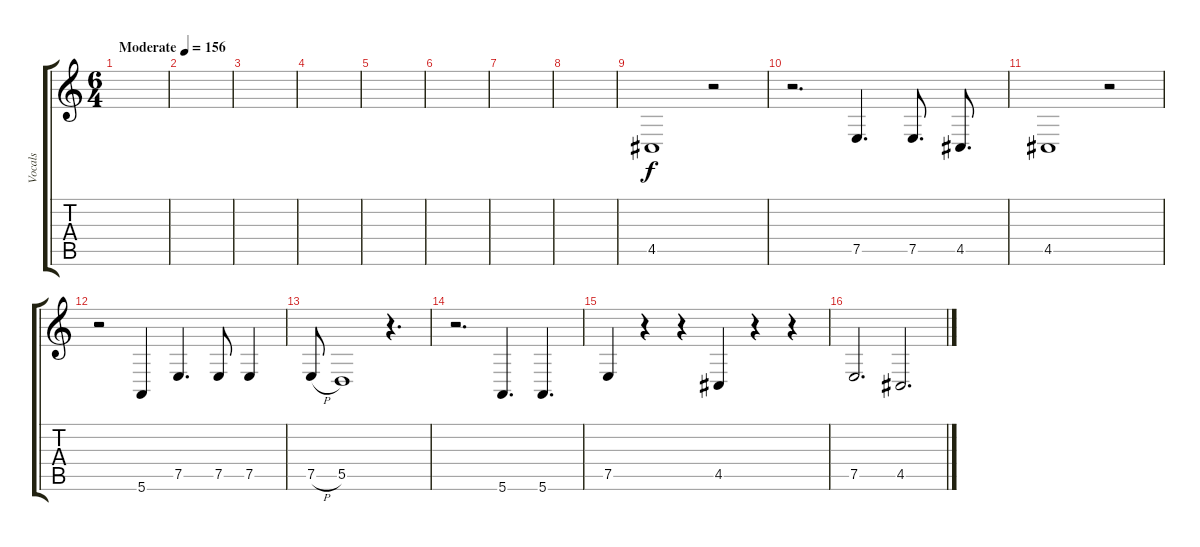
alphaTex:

\track ("Vocals" "Vocals") {instrument sopranosax}
\staff {score tabs}
\tuning (E4 B3 G3 D3 A2 E2) {hide}
\ts (6 4)
\tempo (156 "Moderate")
\clef g2
\ks c
|
|
|
|
|
|
|
|
4.5.1 r.2 |
r.2{d} 7.5.4{d} 7.5.8{d} 4.5.8{d} |
4.5.1 r.2 |
r.2 5.6.4 7.5.4{d} 7.5.8 7.5.4 |
7.5{h}.8 5.5.1 r.4{d} |
r.2{d} 5.6.4{d} 5.6.4{d} |
7.5.4 r.4 r.4 4.5.4 r.4 r.4 |
7.5.2{d} 4.5.2{d}
